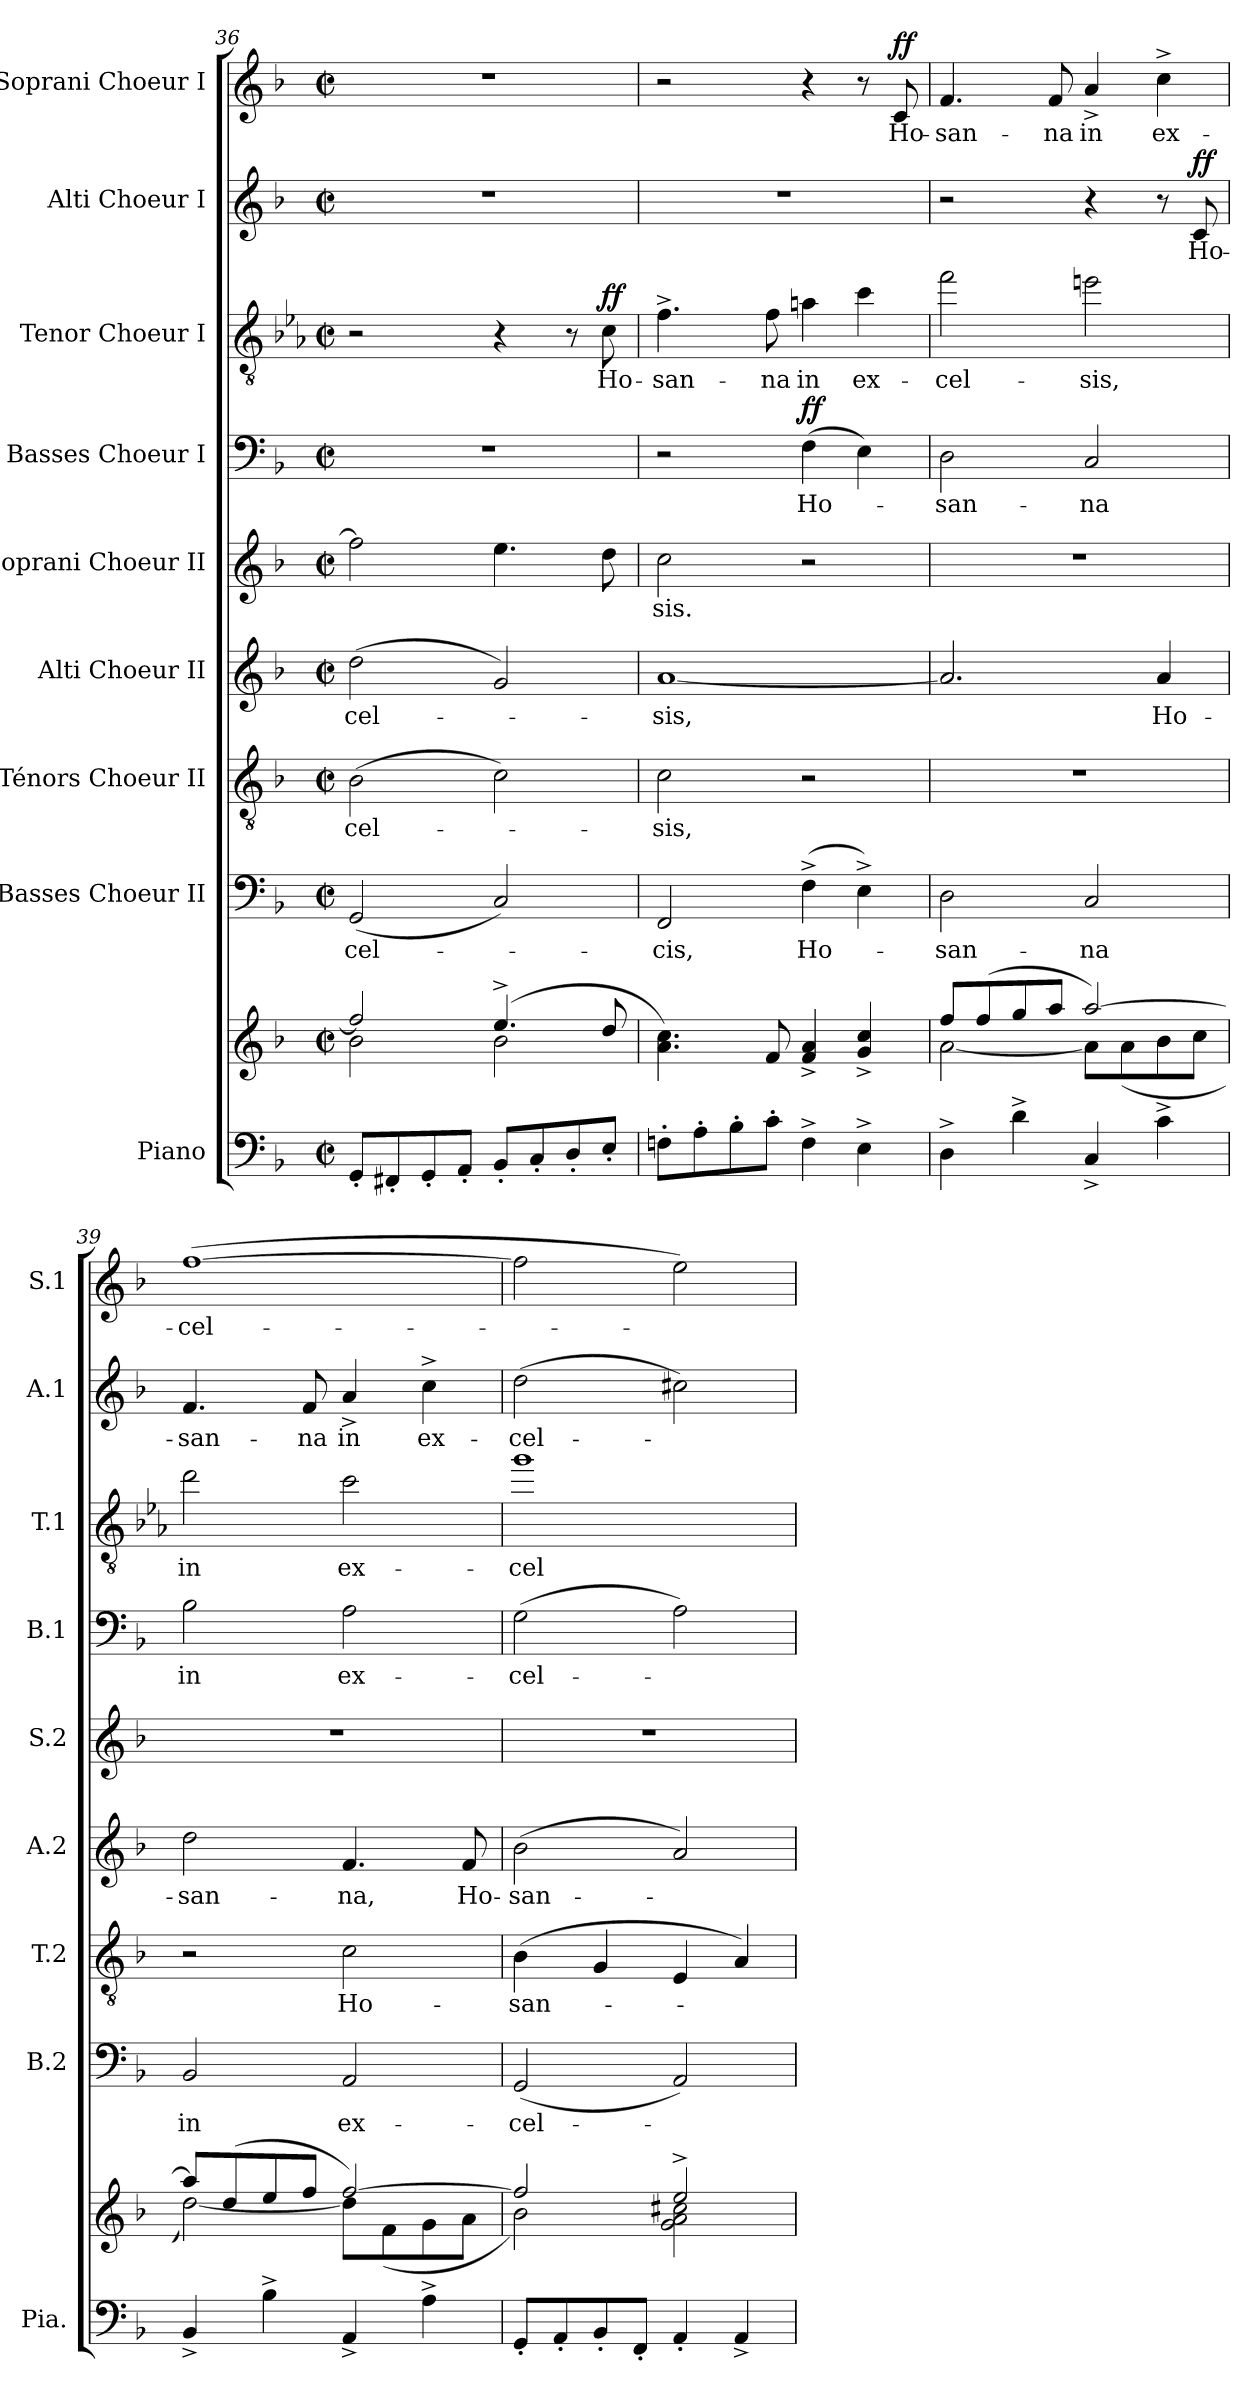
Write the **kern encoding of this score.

**kern	**kern	**kern	**text	**kern	**text	**kern	**text	**kern	**text	**kern	**text	**dynam	**kern	**text	**dynam	**kern	**text	**dynam	**kern	**text	**dynam
*part9	*part9	*part8	*part8	*part7	*part7	*part6	*part6	*part5	*part5	*part4	*part4	*part4	*part3	*part3	*part3	*part2	*part2	*part2	*part1	*part1	*part1
*staff10	*staff9	*staff8	*staff8	*staff7	*staff7	*staff6	*staff6	*staff5	*staff5	*staff4	*staff4	*staff4	*staff3	*staff3	*staff3	*staff2	*staff2	*staff2	*staff1	*staff1	*staff1
*I"Piano	*	*I"Basses Choeur II	*	*I"Ténors Choeur II	*	*I"Alti Choeur II	*	*I"Soprani Choeur II	*	*I"Basses Choeur I	*	*	*I"Tenor Choeur I	*	*	*I"Alti Choeur I	*	*	*I"Soprani Choeur I	*	*
*I'Pia.	*	*I'B.2	*	*I'T.2	*	*I'A.2	*	*I'S.2	*	*I'B.1	*	*	*I'T.1	*	*	*I'A.1	*	*	*I'S.1	*	*
!!LO:PB:g=z
*clefF4	*clefG2	*clefF4	*	*clefGv2	*	*clefG2	*	*clefG2	*	*clefF4	*	*	*clefGv2	*	*	*clefG2	*	*	*clefG2	*	*
*	*	*	*	*	*	*	*	*	*	*	*	*	*ITrd8c14	*	*	*	*	*	*	*	*
*k[b-]	*k[b-]	*k[b-]	*	*k[b-]	*	*k[b-]	*	*k[b-]	*	*k[b-]	*	*	*k[b-e-a-]	*	*	*k[b-]	*	*	*k[b-]	*	*
*M2/2	*M2/2	*M2/2	*	*M2/2	*	*M2/2	*	*M2/2	*	*M2/2	*	*	*M2/2	*	*	*M2/2	*	*	*M2/2	*	*
*met(c|)	*met(c|)	*met(c|)	*	*met(c|)	*	*met(c|)	*	*met(c|)	*	*met(c|)	*	*	*met(c|)	*	*	*met(c|)	*	*	*met(c|)	*	*
=36	=36	=36	=36	=36	=36	=36	=36	=36	=36	=36	=36	=36	=36	=36	=36	=36	=36	=36	=36	=36	=36
*	*^	*	*	*	*	*	*	*	*	*	*	*	*	*	*	*	*	*	*	*	*
8GG'/L	2ff/]	2b-\	(2GG/	-cel-	(2B-i\	-cel-	(2dd\	-cel-	2ff\]	.	1r	.	.	2r	.	.	1r	.	.	1r	.	.
8FF#X'/	.	.	.	.	.	.	.	.	.	.	.	.	.	.	.	.	.	.	.	.	.	.
8GG'/	.	.	.	.	.	.	.	.	.	.	.	.	.	.	.	.	.	.	.	.	.	.
8AA'/J	.	.	.	.	.	.	.	.	.	.	.	.	.	.	.	.	.	.	.	.	.	.
8BB-'/L	(4.ee^/	2b-\	2C/)	.	2ci\)	.	2g/)	.	4.ee\	.	.	.	.	4r	.	.	.	.	.	.	.	.
8C'/	.	.	.	.	.	.	.	.	.	.	.	.	.	.	.	.	.	.	.	.	.	.
8D'/	.	.	.	.	.	.	.	.	.	.	.	.	.	8r	.	.	.	.	.	.	.	.
!	!	!	!	!	!	!	!	!	!	!	!	!	!	!	!	!LO:DY:a	!	!	!	!	!	!
8E'/J	8dd/	.	.	.	.	.	.	.	8dd\	.	.	.	.	8Ci\	Ho-	ff	.	.	.	.	.	.
*	*v	*v	*	*	*	*	*	*	*	*	*	*	*	*	*	*	*	*	*	*	*	*
=37	=37	=37	=37	=37	=37	=37	=37	=37	=37	=37	=37	=37	=37	=37	=37	=37	=37	=37	=37	=37	=37
8Fn'\L	4.a\ 4.cc\)	2FF/	-cis,	2ci\	-sis,	[1a	-sis,	2cc\	-sis.	2r	.	.	4.F^i\	-san-	.	1r	.	.	2r	.	.
8A'\	.	.	.	.	.	.	.	.	.	.	.	.	.	.	.	.	.	.	.	.	.
8B-'\	.	.	.	.	.	.	.	.	.	.	.	.	.	.	.	.	.	.	.	.	.
8c'\J	8f/	.	.	.	.	.	.	.	.	.	.	.	8Fi\	-na	.	.	.	.	.	.	.
!	!	!	!	!	!	!	!	!	!	!	!	!LO:DY:a	!	!	!	!	!	!	!	!	!
4F^\	4f/^ 4a/^	(4F^\	Ho-	2r	.	.	.	2r	.	(4F\	Ho-	ff	4Ani\	in	.	.	.	.	4r	.	.
4E^\	4g/^ 4cc/^	4E^\)	.	.	.	.	.	.	.	4E\)	.	.	4ci\	ex-	.	.	.	.	8r	.	.
!	!	!	!	!	!	!	!	!	!	!	!	!	!	!	!	!	!	!	!	!	!LO:DY:a
.	.	.	.	.	.	.	.	.	.	.	.	.	.	.	.	.	.	.	8c/	Ho-	ff
=38	=38	=38	=38	=38	=38	=38	=38	=38	=38	=38	=38	=38	=38	=38	=38	=38	=38	=38	=38	=38	=38
*	*^	*	*	*	*	*	*	*	*	*	*	*	*	*	*	*	*	*	*	*	*
4D^\	8ff/L	[2a\	2D\	-san-	1r	.	2.a/]	.	1r	.	2D\	-san-	.	2fi\	-cel-	.	2r	.	.	4.f/	-san-	.
.	(8ff/	.	.	.	.	.	.	.	.	.	.	.	.	.	.	.	.	.	.	.	.	.
4d^\	8gg/	.	.	.	.	.	.	.	.	.	.	.	.	.	.	.	.	.	.	.	.	.
.	8aa/J	.	.	.	.	.	.	.	.	.	.	.	.	.	.	.	.	.	.	8f/	-na	.
4C^/	[2aa/)	8a\L]	2C/	-na	.	.	.	.	.	.	2C/	-na	.	2eni\	-sis,	.	4r	.	.	4a^/	in	.
.	.	(8a\	.	.	.	.	.	.	.	.	.	.	.	.	.	.	.	.	.	.	.	.
4c^\	.	8b-\	.	.	.	.	4a/	Ho-	.	.	.	.	.	.	.	.	8r	.	.	4cc^\	ex-	.
!	!	!	!	!	!	!	!	!	!	!	!	!	!	!	!	!	!	!	!LO:DY:a	!	!	!
.	.	8cc\J	.	.	.	.	.	.	.	.	.	.	.	.	.	.	8c/	Ho-	ff	.	.	.
=39	=39	=39	=39	=39	=39	=39	=39	=39	=39	=39	=39	=39	=39	=39	=39	=39	=39	=39	=39	=39	=39	=39
4BB-^/	8aa/L]	[2dd\)	2BB-/	in	2r	.	2dd\	-san-	1r	.	2B-\	in	.	2di\	in	.	4.f/	-san-	.	([1ff	-cel-	.
.	(8dd/	.	.	.	.	.	.	.	.	.	.	.	.	.	.	.	.	.	.	.	.	.
4B-^\	8ee/	.	.	.	.	.	.	.	.	.	.	.	.	.	.	.	.	.	.	.	.	.
.	8ff/J	.	.	.	.	.	.	.	.	.	.	.	.	.	.	.	8f/	-na	.	.	.	.
4AA^/	[2ff/)	8dd\L]	2AA/	ex-	2ci\	Ho-	4.f/	-na,	.	.	2A\	ex-	.	2ci\	ex-	.	4a^/	in	.	.	.	.
.	.	(>8f\	.	.	.	.	.	.	.	.	.	.	.	.	.	.	.	.	.	.	.	.
4A^\	.	8g\	.	.	.	.	.	.	.	.	.	.	.	.	.	.	4cc^\	ex-	.	.	.	.
.	.	8a\J	.	.	.	.	8f/	Ho-	.	.	.	.	.	.	.	.	.	.	.	.	.	.
=40	=40	=40	=40	=40	=40	=40	=40	=40	=40	=40	=40	=40	=40	=40	=40	=40	=40	=40	=40	=40	=40	=40
8GG'/L	2ff/]	2b-\)	(2GG/	-cel-	(4B-i\	-san-	(2b-\	-san-	1r	.	(2G\	-cel-	.	1gi	-cel-	.	(2dd\	-cel-	.	2ff\]	.	.
8AA'/	.	.	.	.	.	.	.	.	.	.	.	.	.	.	.	.	.	.	.	.	.	.
8BB-'/	.	.	.	.	4Gi/	.	.	.	.	.	.	.	.	.	.	.	.	.	.	.	.	.
8FF'/J	.	.	.	.	.	.	.	.	.	.	.	.	.	.	.	.	.	.	.	.	.	.
4AA'/	2ee^/	2g\ 2a\ 2cc#X\	2AA/)	.	4Ei/	.	2a/)	.	.	.	2A\)	.	.	.	.	.	2cc#X\)	.	.	2ee\)	.	.
4AA^/	.	.	.	.	4Ai/)	.	.	.	.	.	.	.	.	.	.	.	.	.	.	.	.	.
*	*v	*v	*	*	*	*	*	*	*	*	*	*	*	*	*	*	*	*	*	*	*	*
=	=	=	=	=	=	=	=	=	=	=	=	=	=	=	=	=	=	=	=	=	=
*-	*-	*-	*-	*-	*-	*-	*-	*-	*-	*-	*-	*-	*-	*-	*-	*-	*-	*-	*-	*-	*-
